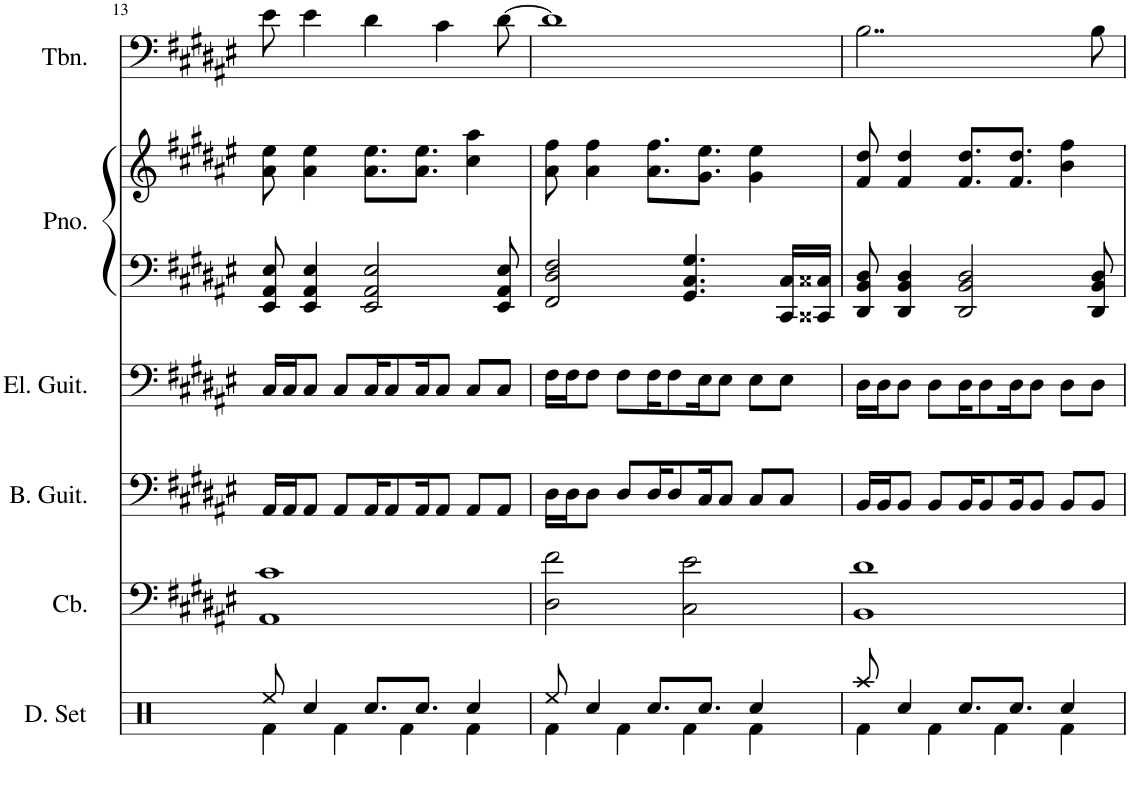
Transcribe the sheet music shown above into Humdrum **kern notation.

**kern	**kern	**kern	**kern	**kern	**kern	**kern
*part6	*part5	*part4	*part3	*part2	*part2	*part1
*staff7	*staff6	*staff5	*staff4	*staff3	*staff2	*staff1
*I"Drumset	*I"Contrabass	*I"Bass Guitar	*I"Electric Guitar	*I"Piano	*	*I"Trombone
*I'D. Set	*I'Cb.	*I'B. Guit.	*I'El. Guit.	*I'Pno.	*	*I'Tbn.
!!LO:PB:g=z
*clefX	*clefF4	*clefF4	*clefF4	*clefF4	*clefG2	*clefF4
*	*Trd7c12	*Trd7c12	*	*	*	*
*k[]	*k[f#c#g#d#a#e#]	*k[f#c#g#d#a#e#]	*k[f#c#g#d#a#e#]	*k[f#c#g#d#a#e#]	*k[f#c#g#d#a#e#]	*k[f#c#g#d#a#e#]
*M4/4	*M4/4	*M4/4	*M4/4	*M4/4	*M4/4	*M4/4
=13	=13	=13	=13	=13	=13	=13
*^	*	*	*	*	*	*
8Ree/	4Rf\	1AA# 1c#	16AA#/LL	16C#/LL	8EE#/ 8AA#/ 8E#/	8a#\ 8ee#\	8e#\
.	.	.	16AA#/J	16C#/J	.	.	.
4Rcc/	.	.	8AA#/J	8C#/J	4EE#/ 4AA#/ 4E#/	4a#\ 4ee#\	4e#\
.	4Rf\	.	8AA#/L	8C#/L	.	.	.
8.Rcc/L	.	.	16AA#/K	16C#/K	2EE#/ 2AA#/ 2E#/	8.a#\ 8.ee#\L	4d#\
.	.	.	8AA#/	8C#/	.	.	.
.	4Rf\	.	.	.	.	.	.
8.Rcc/J	.	.	16AA#/K	16C#/K	.	8.a#\ 8.ee#\J	.
.	.	.	8AA#/J	8C#/J	.	.	4c#\
4Rcc/	4Rf\	.	8AA#/L	8C#/L	.	4cc#\ 4aa#\	.
.	.	.	8AA#/J	8C#/J	8EE#/ 8AA#/ 8E#/	.	[8d#\
=14	=14	=14	=14	=14	=14	=14	=14
8Ree/	4Rf\	2D#\ 2f#\	16D#\LL	16F#\LL	2FF#/ 2D#/ 2F#/	8a#\ 8ff#\	1d#]
.	.	.	16D#\J	16F#\J	.	.	.
4Rcc/	.	.	8D#\J	8F#\J	.	4a#\ 4ff#\	.
.	4Rf\	.	8D#/L	8F#\L	.	.	.
8.Rcc/L	.	.	16D#/K	16F#\K	.	8.a#\ 8.ff#\L	.
.	.	.	8D#/	8F#\	.	.	.
.	4Rf\	2C#\ 2e#\	.	.	4.GG#/ 4.C#/ 4.G#/	.	.
8.Rcc/J	.	.	16C#/K	16E#\K	.	8.g#\ 8.ee#\J	.
.	.	.	8C#/J	8E#\J	.	.	.
4Rcc/	4Rf\	.	8C#/L	8E#\L	.	4g#\ 4ee#\	.
.	.	.	8C#/J	8E#\J	16CC#/ 16C#/LL	.	.
.	.	.	.	.	16CC##X/ 16C##X/JJ	.	.
=15	=15	=15	=15	=15	=15	=15	=15
8Raa/	4Rf\	1BB 1d#	16BB/LL	16D#\LL	8DD#/ 8BB/ 8D#/	8f#/ 8dd#/	2..B\
.	.	.	16BB/J	16D#\J	.	.	.
4Rcc/	.	.	8BB/J	8D#\J	4DD#/ 4BB/ 4D#/	4f#/ 4dd#/	.
.	4Rf\	.	8BB/L	8D#\L	.	.	.
8.Rcc/L	.	.	16BB/K	16D#\K	2DD#/ 2BB/ 2D#/	8.f#/ 8.dd#/L	.
.	.	.	8BB/	8D#\	.	.	.
.	4Rf\	.	.	.	.	.	.
8.Rcc/J	.	.	16BB/K	16D#\K	.	8.f#/ 8.dd#/J	.
.	.	.	8BB/J	8D#\J	.	.	.
4Rcc/	4Rf\	.	8BB/L	8D#\L	.	4b\ 4ff#\	.
.	.	.	8BB/J	8D#\J	8DD#/ 8BB/ 8D#/	.	8B\
*v	*v	*	*	*	*	*	*
=	=	=	=	=	=	=
*-	*-	*-	*-	*-	*-	*-
